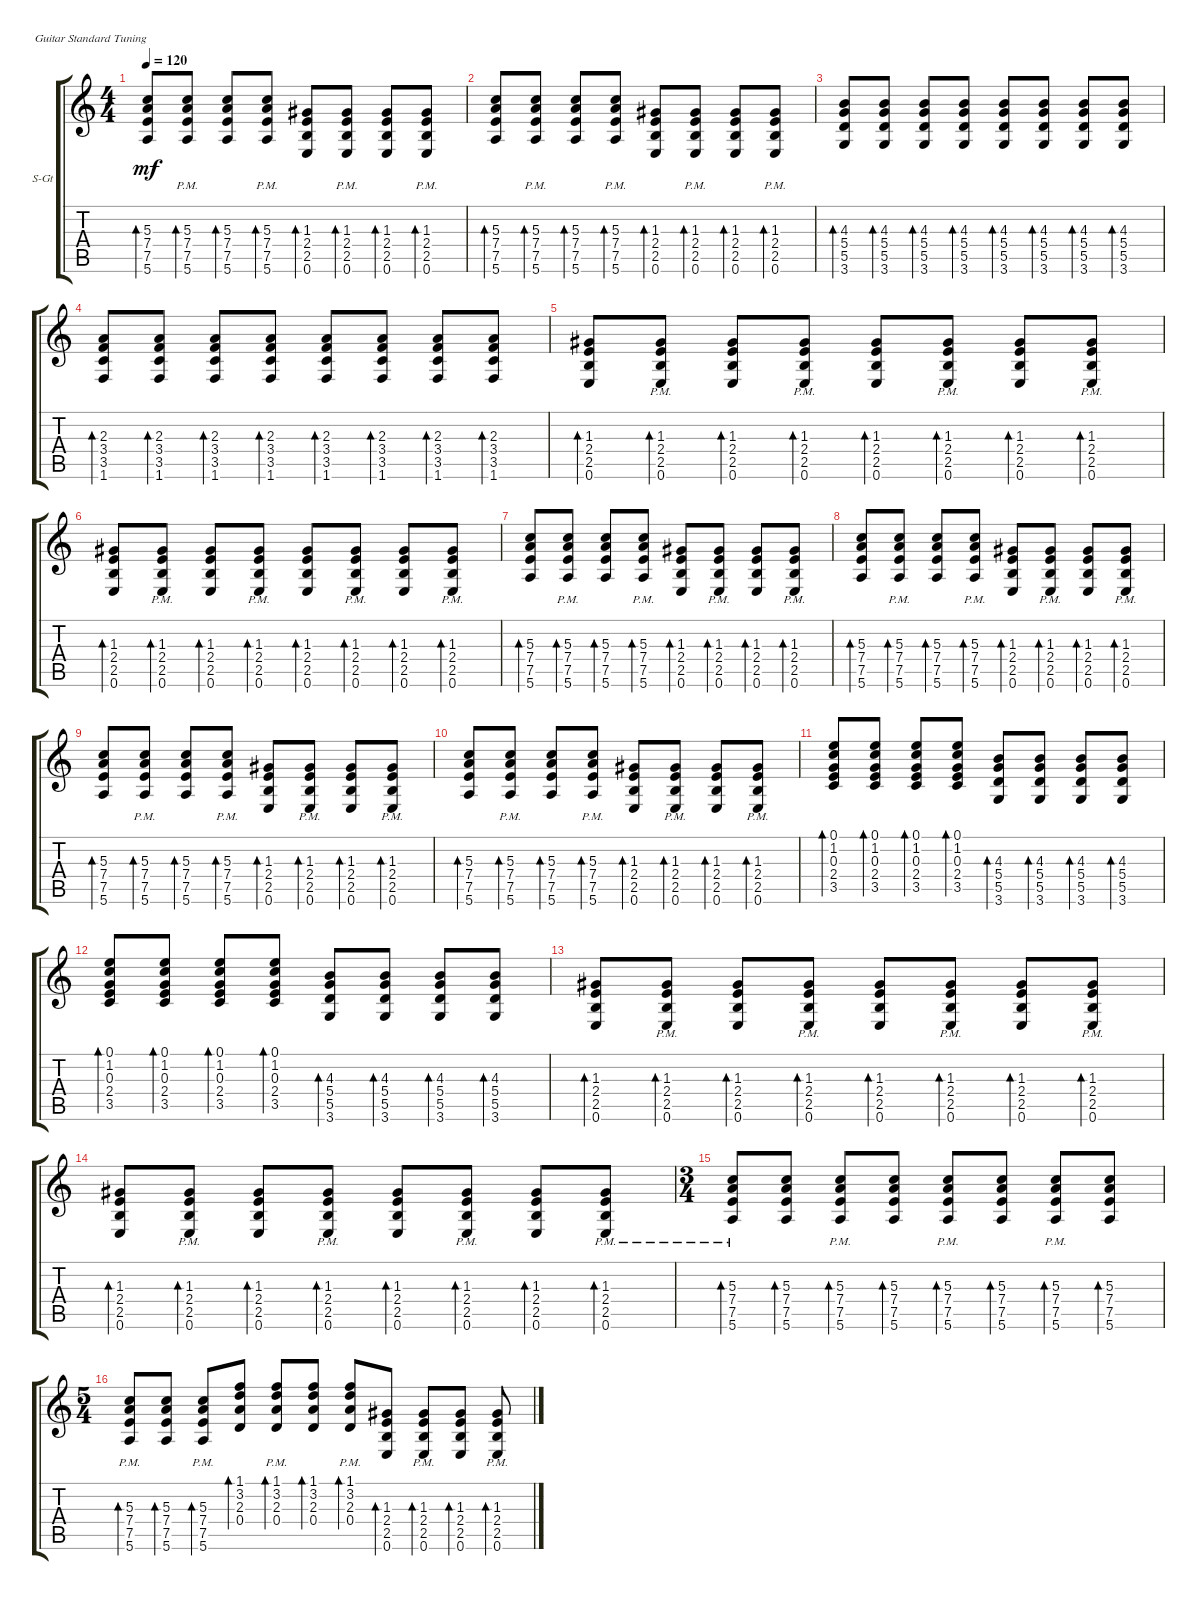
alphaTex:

\defaultSystemsLayout 4
\bracketExtendMode groupsimilarinstruments
\firstSystemTrackNameOrientation horizontal
\otherSystemsTrackNameOrientation horizontal
\track ("Steel Guitar" "S-Gt") {instrument acousticguitarsteel}
\staff {score tabs}
\tuning (E4 B3 G3 D3 A2 E2)
\ts (4 4)
\tempo 120
\clef g2
\ks c
(5.6 7.5 7.4 5.3).8{bd 30 dy mf} (5.6{pm} 7.5{pm} 7.4{pm} 5.3{pm}).8{bd 30} (5.6 7.5 7.4 5.3).8{bd 30} (5.6{pm} 7.5{pm} 7.4{pm} 5.3{pm}).8{bd 30} (0.6 2.5 2.4 1.3).8{bd 30} (0.6{pm} 2.5{pm} 2.4{pm} 1.3{pm}).8{bd 30} (0.6 2.5 2.4 1.3).8{bd 30} (0.6{pm} 2.5{pm} 2.4{pm} 1.3{pm}).8{bd 30} |
(5.6 7.5 7.4 5.3).8{bd 30} (5.6{pm} 7.5{pm} 7.4{pm} 5.3{pm}).8{bd 30} (5.6 7.5 7.4 5.3).8{bd 30} (5.6{pm} 7.5{pm} 7.4{pm} 5.3{pm}).8{bd 30} (0.6 2.5 2.4 1.3).8{bd 30} (0.6{pm} 2.5{pm} 2.4{pm} 1.3{pm}).8{bd 30} (0.6 2.5 2.4 1.3).8{bd 30} (0.6{pm} 2.5{pm} 2.4{pm} 1.3{pm}).8{bd 30} |
(3.6 5.5 5.4 4.3).8{bd 30} (3.6 5.5 5.4 4.3).8{bd 30} (3.6 5.5 5.4 4.3).8{bd 30} (3.6 5.5 5.4 4.3).8{bd 30} (3.6 5.5 5.4 4.3).8{bd 30} (3.6 5.5 5.4 4.3).8{bd 30} (3.6 5.5 5.4 4.3).8{bd 30} (3.6 5.5 5.4 4.3).8{bd 30} |
(1.6 3.5 3.4 2.3).8{bd 30} (1.6 3.5 3.4 2.3).8{bd 30} (1.6 3.5 3.4 2.3).8{bd 30} (1.6 3.5 3.4 2.3).8{bd 30} (1.6 3.5 3.4 2.3).8{bd 30} (1.6 3.5 3.4 2.3).8{bd 30} (1.6 3.5 3.4 2.3).8{bd 30} (1.6 3.5 3.4 2.3).8{bd 30} |
(0.6 2.5 2.4 1.3).8{bd 30} (0.6{pm} 2.5{pm} 2.4{pm} 1.3{pm}).8{bd 30} (0.6 2.5 2.4 1.3).8{bd 30} (0.6{pm} 2.5{pm} 2.4{pm} 1.3{pm}).8{bd 30} (0.6 2.5 2.4 1.3).8{bd 30} (0.6{pm} 2.5{pm} 2.4{pm} 1.3{pm}).8{bd 30} (0.6 2.5 2.4 1.3).8{bd 30} (0.6{pm} 2.5{pm} 2.4{pm} 1.3{pm}).8{bd 30} |
(0.6 2.5 2.4 1.3).8{bd 30} (0.6{pm} 2.5{pm} 2.4{pm} 1.3{pm}).8{bd 30} (0.6 2.5 2.4 1.3).8{bd 30} (0.6{pm} 2.5{pm} 2.4{pm} 1.3{pm}).8{bd 30} (0.6 2.5 2.4 1.3).8{bd 30} (0.6{pm} 2.5{pm} 2.4{pm} 1.3{pm}).8{bd 30} (0.6 2.5 2.4 1.3).8{bd 30} (0.6{pm} 2.5{pm} 2.4{pm} 1.3{pm}).8{bd 30} |
(5.6 7.5 7.4 5.3).8{bd 30} (5.6{pm} 7.5{pm} 7.4{pm} 5.3{pm}).8{bd 30} (5.6 7.5 7.4 5.3).8{bd 30} (5.6{pm} 7.5{pm} 7.4{pm} 5.3{pm}).8{bd 30} (0.6 2.5 2.4 1.3).8{bd 30} (0.6{pm} 2.5{pm} 2.4{pm} 1.3{pm}).8{bd 30} (0.6 2.5 2.4 1.3).8{bd 30} (0.6{pm} 2.5{pm} 2.4{pm} 1.3{pm}).8{bd 30} |
(5.6 7.5 7.4 5.3).8{bd 30} (5.6{pm} 7.5{pm} 7.4{pm} 5.3{pm}).8{bd 30} (5.6 7.5 7.4 5.3).8{bd 30} (5.6{pm} 7.5{pm} 7.4{pm} 5.3{pm}).8{bd 30} (0.6 2.5 2.4 1.3).8{bd 30} (0.6{pm} 2.5{pm} 2.4{pm} 1.3{pm}).8{bd 30} (0.6 2.5 2.4 1.3).8{bd 30} (0.6{pm} 2.5{pm} 2.4{pm} 1.3{pm}).8{bd 30} |
(5.6 7.5 7.4 5.3).8{bd 30} (5.6{pm} 7.5{pm} 7.4{pm} 5.3{pm}).8{bd 30} (5.6 7.5 7.4 5.3).8{bd 30} (5.6{pm} 7.5{pm} 7.4{pm} 5.3{pm}).8{bd 30} (0.6 2.5 2.4 1.3).8{bd 30} (0.6{pm} 2.5{pm} 2.4{pm} 1.3{pm}).8{bd 30} (0.6 2.5 2.4 1.3).8{bd 30} (0.6{pm} 2.5{pm} 2.4{pm} 1.3{pm}).8{bd 30} |
(5.6 7.5 7.4 5.3).8{bd 30} (5.6{pm} 7.5{pm} 7.4{pm} 5.3{pm}).8{bd 30} (5.6 7.5 7.4 5.3).8{bd 30} (5.6{pm} 7.5{pm} 7.4{pm} 5.3{pm}).8{bd 30} (0.6 2.5 2.4 1.3).8{bd 30} (0.6{pm} 2.5{pm} 2.4{pm} 1.3{pm}).8{bd 30} (0.6 2.5 2.4 1.3).8{bd 30} (0.6{pm} 2.5{pm} 2.4{pm} 1.3{pm}).8{bd 30} |
(3.5 2.4 0.3 1.2 0.1).8{bd 30} (3.5 2.4 0.3 1.2 0.1).8{bd 30} (3.5 2.4 0.3 1.2 0.1).8{bd 30} (3.5 2.4 0.3 1.2 0.1).8{bd 30} (3.6 5.5 5.4 4.3).8{bd 30} (3.6 5.5 5.4 4.3).8{bd 30} (3.6 5.5 5.4 4.3).8{bd 30} (3.6 5.5 5.4 4.3).8{bd 30} |
(3.5 2.4 0.3 1.2 0.1).8{bd 30} (3.5 2.4 0.3 1.2 0.1).8{bd 30} (3.5 2.4 0.3 1.2 0.1).8{bd 30} (3.5 2.4 0.3 1.2 0.1).8{bd 30} (3.6 5.5 5.4 4.3).8{bd 30} (3.6 5.5 5.4 4.3).8{bd 30} (3.6 5.5 5.4 4.3).8{bd 30} (3.6 5.5 5.4 4.3).8{bd 30} |
(0.6 2.5 2.4 1.3).8{bd 30} (0.6{pm} 2.5{pm} 2.4{pm} 1.3{pm}).8{bd 30} (0.6 2.5 2.4 1.3).8{bd 30} (0.6{pm} 2.5{pm} 2.4{pm} 1.3{pm}).8{bd 30} (0.6 2.5 2.4 1.3).8{bd 30} (0.6{pm} 2.5{pm} 2.4{pm} 1.3{pm}).8{bd 30} (0.6 2.5 2.4 1.3).8{bd 30} (0.6{pm} 2.5{pm} 2.4{pm} 1.3{pm}).8{bd 30} |
(0.6 2.5 2.4 1.3).8{bd 30} (0.6{pm} 2.5{pm} 2.4{pm} 1.3{pm}).8{bd 30} (0.6 2.5 2.4 1.3).8{bd 30} (0.6{pm} 2.5{pm} 2.4{pm} 1.3{pm}).8{bd 30} (0.6 2.5 2.4 1.3).8{bd 30} (0.6{pm} 2.5{pm} 2.4{pm} 1.3{pm}).8{bd 30} (0.6 2.5 2.4 1.3).8{bd 30} (0.6 2.5{pm} 2.4{pm} 1.3{pm}).8{bd 30} |
\ts (3 4)
(5.6{pm} 7.5{pm} 7.4{pm} 5.3{pm}).8{bd 30} (5.6 7.5 7.4 5.3).8{bd 30} (5.6{pm} 7.5{pm} 7.4{pm} 5.3{pm}).8{bd 30} (5.6 7.5 7.4 5.3).8{bd 30} (5.6{pm} 7.5{pm} 7.4{pm} 5.3{pm}).8{bd 30} (5.6 7.5 7.4 5.3).8{bd 30} (5.6{pm} 7.5{pm} 7.4{pm} 5.3{pm}).8{bd 30} (5.6 7.5 7.4 5.3).8{bd 30} |
\ts (5 4)
(5.6{pm} 7.5{pm} 7.4{pm} 5.3{pm}).8{bd 30} (5.6 7.5 7.4 5.3).8{bd 30} (5.6{pm} 7.5{pm} 7.4{pm} 5.3{pm}).8{bd 30} (2.3 1.1 3.2 0.4).8{bd 30} (2.3{pm} 1.1{pm} 3.2{pm} 0.4).8{bd 30} (2.3 1.1 3.2 0.4).8{bd 30} (2.3{pm} 1.1{pm} 3.2{pm} 0.4).8{bd 30} (0.6 2.5 2.4 1.3).8{bd 30} (0.6{pm} 2.5{pm} 2.4{pm} 1.3{pm}).8{bd 30} (0.6 2.5 2.4 1.3).8{bd 30} (0.6{pm} 2.5{pm} 2.4{pm} 1.3{pm}).8{bd 30}
